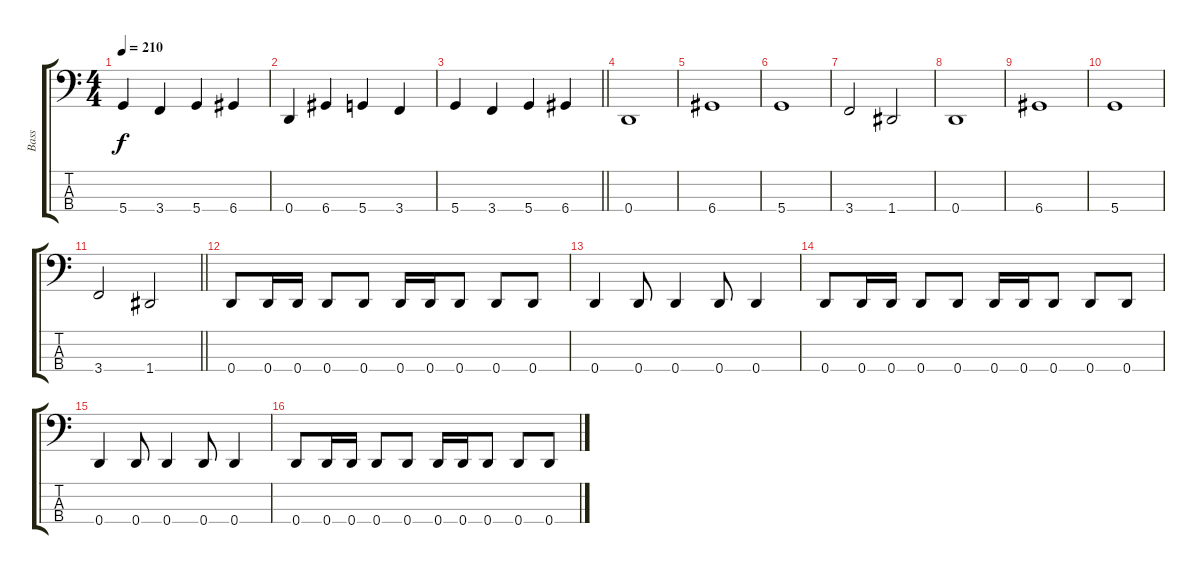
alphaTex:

\track ("Bass" "Bass") {instrument electricbassfinger}
\staff {score tabs}
\tuning (F2 C2 G1 D1) {hide}
\ts (4 4)
\tempo 210
\clef f4
\ks c
5.4.4{dy f} 3.4.4 5.4.4 6.4.4 |
0.4.4 6.4.4 5.4.4 3.4.4 |
\barLineRight lightlight
5.4.4 3.4.4 5.4.4 6.4.4 |
0.4.1 |
6.4.1 |
5.4.1 |
3.4.2 1.4.2 |
0.4.1 |
6.4.1 |
5.4.1 |
\barLineRight lightlight
3.4.2 1.4.2 |
0.4.8 0.4.16 0.4.16 0.4.8 0.4.8 0.4.16 0.4.16 0.4.8 0.4.8 0.4.8 |
0.4.4 0.4.8 0.4.4 0.4.8 0.4.4 |
0.4.8 0.4.16 0.4.16 0.4.8 0.4.8 0.4.16 0.4.16 0.4.8 0.4.8 0.4.8 |
0.4.4 0.4.8 0.4.4 0.4.8 0.4.4 |
0.4.8 0.4.16 0.4.16 0.4.8 0.4.8 0.4.16 0.4.16 0.4.8 0.4.8 0.4.8
